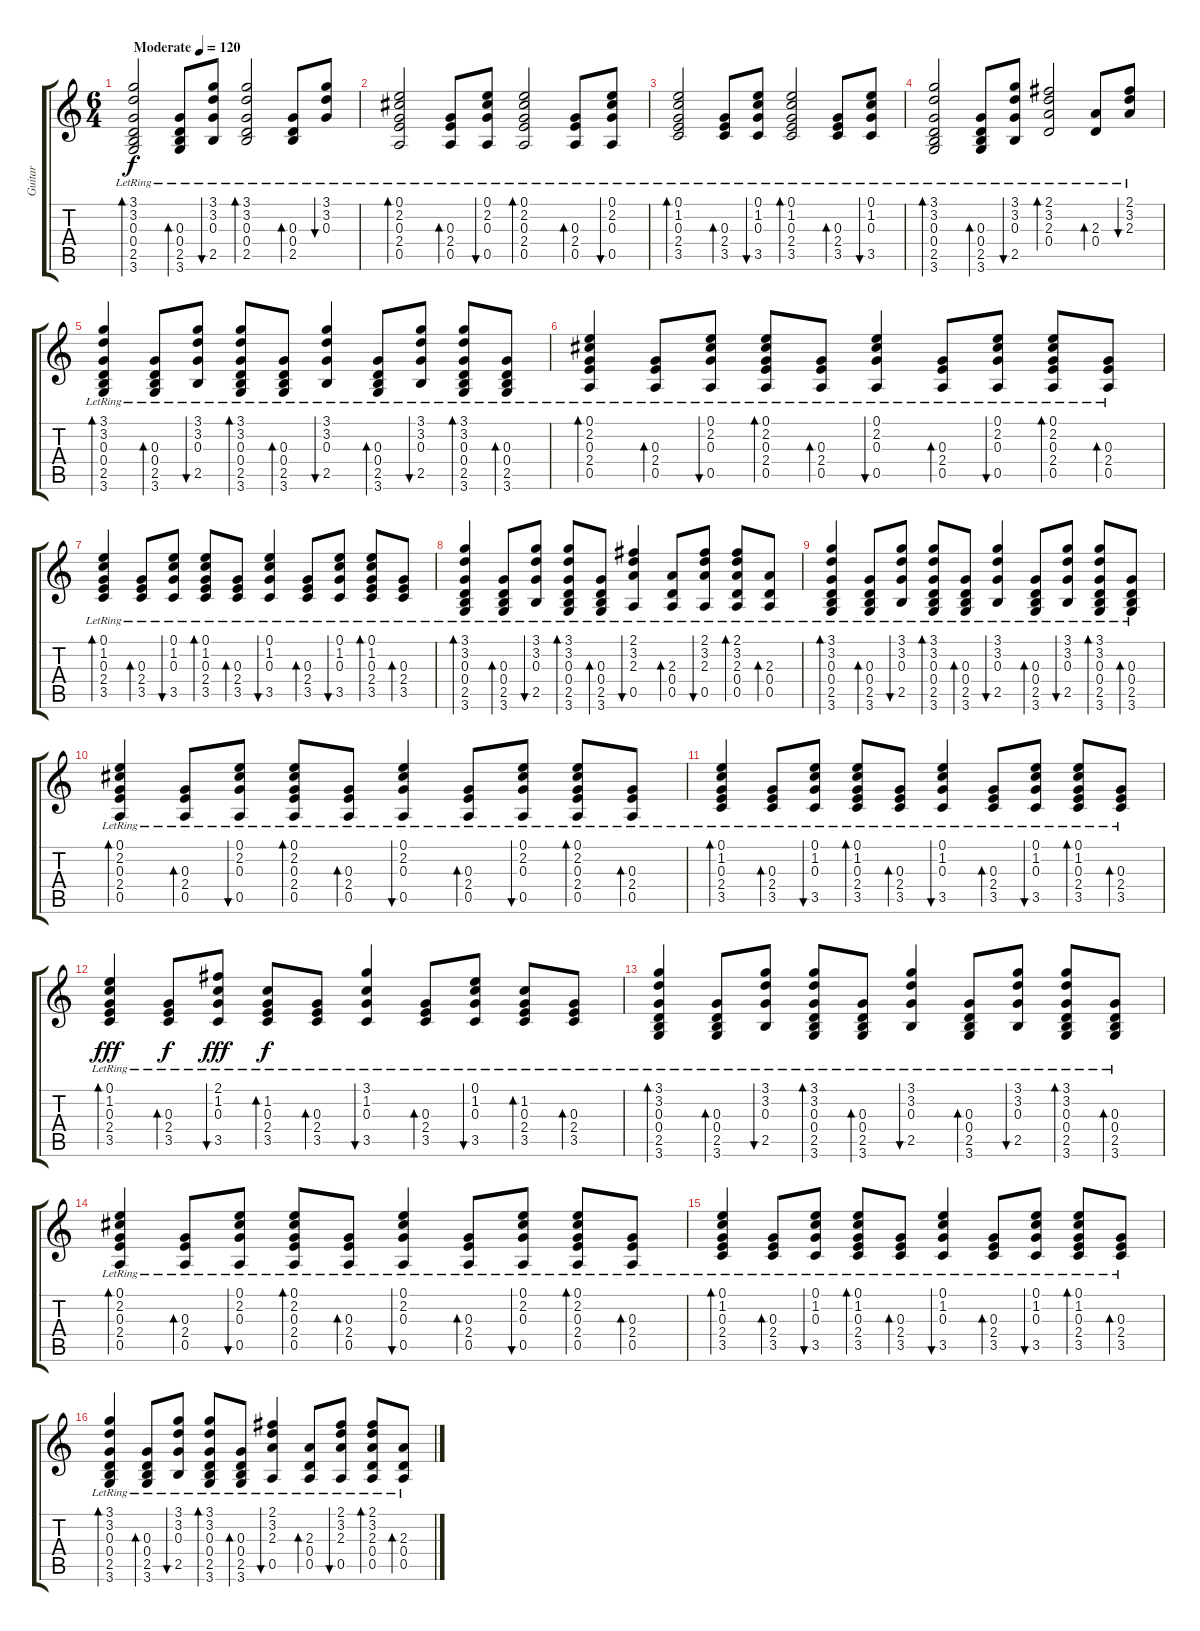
\track ("Guitar" "Guitar") {instrument acousticguitarsteel}
\staff {score tabs}
\tuning (E4 B3 G3 D3 A2 E2) {hide}
\ts (6 4)
\tempo (120 "Moderate")
\clef g2
\ks c
(3.1{lr} 3.2{lr} 0.3{lr} 0.4{lr} 2.5{lr} 3.6{lr}).2{bd 60 dy f instrument acousticguitarsteel} (0.3{lr} 0.4{lr} 2.5{lr} 3.6{lr}).8{bd 60} (3.1{lr} 3.2{lr} 0.3{lr} 2.5{lr}).8{bu 60} (3.1{lr} 3.2{lr} 0.3{lr} 0.4{lr} 2.5).2{bd 60} (0.3{lr} 0.4{lr} 2.5).8{bd 60} (3.1{lr} 3.2{lr} 0.3{lr}).8{bu 60} |
(0.1{lr} 2.2{lr} 0.3{lr} 2.4{lr} 0.5{lr}).2{bd 60} (0.3{lr} 2.4{lr} 0.5{lr}).8{bd 60} (0.1{lr} 2.2{lr} 0.3{lr} 0.5{lr}).8{bu 60} (0.1{lr} 2.2{lr} 0.3{lr} 2.4{lr} 0.5{lr}).2{bd 60} (0.3{lr} 2.4{lr} 0.5{lr}).8{bd 60} (0.1{lr} 2.2{lr} 0.3{lr} 0.5{lr}).8{bu 60} |
(0.1{lr} 1.2{lr} 0.3{lr} 2.4{lr} 3.5{lr}).2{bd 60} (0.3{lr} 2.4{lr} 3.5{lr}).8{bd 60} (0.1{lr} 1.2{lr} 0.3{lr} 3.5{lr}).8{bu 60} (0.1{lr} 1.2{lr} 0.3{lr} 2.4{lr} 3.5{lr}).2{bd 60} (0.3{lr} 2.4{lr} 3.5{lr}).8{bd 60} (0.1{lr} 1.2{lr} 0.3{lr} 3.5{lr}).8{bu 60} |
(3.1{lr} 3.2{lr} 0.3{lr} 0.4{lr} 2.5{lr} 3.6{lr}).2{bd 60} (0.3{lr} 0.4{lr} 2.5{lr} 3.6{lr}).8{bd 60} (3.1{lr} 3.2{lr} 0.3{lr} 2.5{lr}).8{bu 60} (2.1{lr} 3.2{lr} 2.3{lr} 0.4{lr}).2{bd 60} (2.3{lr} 0.4{lr}).8{bd 60} (2.1{lr} 3.2{lr} 2.3{lr}).8{bu 60} |
(3.1{lr} 3.2{lr} 0.3{lr} 0.4{lr} 2.5{lr} 3.6{lr}).4{bd 60} (0.3{lr} 0.4{lr} 2.5{lr} 3.6{lr}).8{bd 60} (3.1{lr} 3.2{lr} 0.3{lr} 2.5{lr}).8{bu 60} (3.1{lr} 3.2{lr} 0.3{lr} 0.4{lr} 2.5{lr} 3.6{lr}).8{bd 60} (0.3{lr} 0.4{lr} 2.5{lr} 3.6{lr}).8{bd 60} (3.1{lr} 3.2{lr} 0.3{lr} 2.5{lr}).4{bu 60} (0.3{lr} 0.4{lr} 2.5{lr} 3.6{lr}).8{bd 60} (3.1{lr} 3.2{lr} 0.3{lr} 2.5{lr}).8{bu 60} (3.1{lr} 3.2{lr} 0.3{lr} 0.4{lr} 2.5{lr} 3.6{lr}).8{bd 60} (0.3{lr} 0.4{lr} 2.5{lr} 3.6{lr}).8{bd 60} |
(0.1{lr} 2.2{lr} 0.3{lr} 2.4{lr} 0.5{lr}).4{bd 60} (0.3{lr} 2.4{lr} 0.5{lr}).8{bd 60} (0.1{lr} 2.2{lr} 0.3{lr} 0.5{lr}).8{bu 60} (0.1{lr} 2.2{lr} 0.3{lr} 2.4{lr} 0.5{lr}).8{bd 60} (0.3{lr} 2.4{lr} 0.5{lr}).8{bd 60} (0.1{lr} 2.2{lr} 0.3{lr} 0.5{lr}).4{bu 60} (0.3{lr} 2.4{lr} 0.5{lr}).8{bd 60} (0.1{lr} 2.2{lr} 0.3{lr} 0.5{lr}).8{bu 60} (0.1{lr} 2.2{lr} 0.3{lr} 2.4{lr} 0.5{lr}).8{bd 60} (0.3{lr} 2.4{lr} 0.5{lr}).8{bd 60} |
(0.1{lr} 1.2{lr} 0.3{lr} 2.4{lr} 3.5{lr}).4{bd 60} (0.3{lr} 2.4{lr} 3.5{lr}).8{bd 60} (0.1{lr} 1.2{lr} 0.3{lr} 3.5{lr}).8{bu 60} (0.1{lr} 1.2{lr} 0.3{lr} 2.4{lr} 3.5{lr}).8{bd 60} (0.3{lr} 2.4{lr} 3.5{lr}).8{bd 60} (0.1{lr} 1.2{lr} 0.3{lr} 3.5{lr}).4{bu 60} (0.3{lr} 2.4{lr} 3.5{lr}).8{bd 60} (0.1{lr} 1.2{lr} 0.3{lr} 3.5{lr}).8{bu 60} (0.1{lr} 1.2{lr} 0.3{lr} 2.4{lr} 3.5{lr}).8{bd 60} (0.3{lr} 2.4{lr} 3.5{lr}).8{bd 60} |
(3.1{lr} 3.2{lr} 0.3{lr} 0.4{lr} 2.5{lr} 3.6{lr}).4{bd 60} (0.3{lr} 0.4{lr} 2.5{lr} 3.6{lr}).8{bd 60} (3.1{lr} 3.2{lr} 0.3{lr} 2.5{lr}).8{bu 60} (3.1{lr} 3.2{lr} 0.3{lr} 0.4{lr} 2.5{lr} 3.6{lr}).8{bd 60} (0.3{lr} 0.4{lr} 2.5{lr} 3.6{lr}).8{bd 60} (2.1{lr} 3.2{lr} 2.3{lr} 0.5{lr}).4{bu 60} (2.3{lr} 0.4{lr} 0.5{lr}).8{bd 60} (2.1{lr} 3.2{lr} 2.3{lr} 0.5{lr}).8{bu 60} (2.1{lr} 3.2{lr} 2.3{lr} 0.4{lr} 0.5{lr}).8{bd 60} (2.3{lr} 0.4{lr} 0.5{lr}).8{bd 60} |
(3.1{lr} 3.2{lr} 0.3{lr} 0.4{lr} 2.5{lr} 3.6{lr}).4{bd 60} (0.3{lr} 0.4{lr} 2.5{lr} 3.6{lr}).8{bd 60} (3.1{lr} 3.2{lr} 0.3{lr} 2.5{lr}).8{bu 60} (3.1{lr} 3.2{lr} 0.3{lr} 0.4{lr} 2.5{lr} 3.6{lr}).8{bd 60} (0.3{lr} 0.4{lr} 2.5{lr} 3.6{lr}).8{bd 60} (3.1{lr} 3.2{lr} 0.3{lr} 2.5{lr}).4{bu 60} (0.3{lr} 0.4{lr} 2.5{lr} 3.6{lr}).8{bd 60} (3.1{lr} 3.2{lr} 0.3{lr} 2.5{lr}).8{bu 60} (3.1{lr} 3.2{lr} 0.3{lr} 0.4{lr} 2.5{lr} 3.6{lr}).8{bd 60} (0.3{lr} 0.4{lr} 2.5{lr} 3.6{lr}).8{bd 60} |
(0.1{lr} 2.2{lr} 0.3{lr} 2.4{lr} 0.5{lr}).4{bd 60} (0.3{lr} 2.4{lr} 0.5{lr}).8{bd 60} (0.1{lr} 2.2{lr} 0.3{lr} 0.5{lr}).8{bu 60} (0.1{lr} 2.2{lr} 0.3{lr} 2.4{lr} 0.5{lr}).8{bd 60} (0.3{lr} 2.4{lr} 0.5{lr}).8{bd 60} (0.1{lr} 2.2{lr} 0.3{lr} 0.5{lr}).4{bu 60} (0.3{lr} 2.4{lr} 0.5{lr}).8{bd 60} (0.1{lr} 2.2{lr} 0.3{lr} 0.5{lr}).8{bu 60} (0.1{lr} 2.2{lr} 0.3{lr} 2.4{lr} 0.5{lr}).8{bd 60} (0.3{lr} 2.4{lr} 0.5{lr}).8{bd 60} |
(0.1{lr} 1.2{lr} 0.3{lr} 2.4{lr} 3.5{lr}).4{bd 60} (0.3{lr} 2.4{lr} 3.5{lr}).8{bd 60} (0.1{lr} 1.2{lr} 0.3{lr} 3.5{lr}).8{bu 60} (0.1{lr} 1.2{lr} 0.3{lr} 2.4{lr} 3.5{lr}).8{bd 60} (0.3{lr} 2.4{lr} 3.5{lr}).8{bd 60} (0.1{lr} 1.2{lr} 0.3{lr} 3.5{lr}).4{bu 60} (0.3{lr} 2.4{lr} 3.5{lr}).8{bd 60} (0.1{lr} 1.2{lr} 0.3{lr} 3.5{lr}).8{bu 60} (0.1{lr} 1.2{lr} 0.3{lr} 2.4{lr} 3.5{lr}).8{bd 60} (0.3{lr} 2.4{lr} 3.5{lr}).8{bd 60} |
(0.1{lr} 1.2{lr} 0.3{lr} 2.4{lr} 3.5{lr}).4{bd 60 dy fff} (0.3{lr} 2.4{lr} 3.5{lr}).8{bd 60 dy f} (2.1{lr} 1.2{lr} 0.3{lr} 3.5{lr}).8{bu 60 dy fff} (1.2{lr} 0.3{lr} 2.4{lr} 3.5{lr}).8{bd 60 dy f} (0.3{lr} 2.4{lr} 3.5{lr}).8{bd 60} (3.1{lr} 1.2{lr} 0.3{lr} 3.5{lr}).4{bu 60} (0.3{lr} 2.4{lr} 3.5{lr}).8{bd 60} (0.1{lr} 1.2{lr} 0.3{lr} 3.5{lr}).8{bu 60} (1.2{lr} 0.3{lr} 2.4{lr} 3.5{lr}).8{bd 60} (0.3{lr} 2.4{lr} 3.5{lr}).8{bd 60} |
(3.1{lr} 3.2{lr} 0.3{lr} 0.4{lr} 2.5{lr} 3.6{lr}).4{bd 60} (0.3{lr} 0.4{lr} 2.5{lr} 3.6{lr}).8{bd 60} (3.1{lr} 3.2{lr} 0.3{lr} 2.5{lr}).8{bu 60} (3.1{lr} 3.2{lr} 0.3{lr} 0.4{lr} 2.5{lr} 3.6{lr}).8{bd 60} (0.3{lr} 0.4{lr} 2.5{lr} 3.6{lr}).8{bd 60} (3.1{lr} 3.2{lr} 0.3{lr} 2.5{lr}).4{bu 60} (0.3{lr} 0.4{lr} 2.5{lr} 3.6{lr}).8{bd 60} (3.1{lr} 3.2{lr} 0.3{lr} 2.5{lr}).8{bu 60} (3.1{lr} 3.2{lr} 0.3{lr} 0.4{lr} 2.5{lr} 3.6{lr}).8{bd 60} (0.3{lr} 0.4{lr} 2.5{lr} 3.6{lr}).8{bd 60} |
(0.1{lr} 2.2{lr} 0.3{lr} 2.4{lr} 0.5{lr}).4{bd 60} (0.3{lr} 2.4{lr} 0.5{lr}).8{bd 60} (0.1{lr} 2.2{lr} 0.3{lr} 0.5{lr}).8{bu 60} (0.1{lr} 2.2{lr} 0.3{lr} 2.4{lr} 0.5{lr}).8{bd 60} (0.3{lr} 2.4{lr} 0.5{lr}).8{bd 60} (0.1{lr} 2.2{lr} 0.3{lr} 0.5{lr}).4{bu 60} (0.3{lr} 2.4{lr} 0.5{lr}).8{bd 60} (0.1{lr} 2.2{lr} 0.3{lr} 0.5{lr}).8{bu 60} (0.1{lr} 2.2{lr} 0.3{lr} 2.4{lr} 0.5{lr}).8{bd 60} (0.3{lr} 2.4{lr} 0.5{lr}).8{bd 60} |
(0.1{lr} 1.2{lr} 0.3{lr} 2.4{lr} 3.5{lr}).4{bd 60} (0.3{lr} 2.4{lr} 3.5{lr}).8{bd 60} (0.1{lr} 1.2{lr} 0.3{lr} 3.5{lr}).8{bu 60} (0.1{lr} 1.2{lr} 0.3{lr} 2.4{lr} 3.5{lr}).8{bd 60} (0.3{lr} 2.4{lr} 3.5{lr}).8{bd 60} (0.1{lr} 1.2{lr} 0.3{lr} 3.5{lr}).4{bu 60} (0.3{lr} 2.4{lr} 3.5{lr}).8{bd 60} (0.1{lr} 1.2{lr} 0.3{lr} 3.5{lr}).8{bu 60} (0.1{lr} 1.2{lr} 0.3{lr} 2.4{lr} 3.5{lr}).8{bd 60} (0.3{lr} 2.4{lr} 3.5{lr}).8{bd 60} |
(3.1{lr} 3.2{lr} 0.3{lr} 0.4{lr} 2.5{lr} 3.6{lr}).4{bd 60} (0.3{lr} 0.4{lr} 2.5{lr} 3.6{lr}).8{bd 60} (3.1{lr} 3.2{lr} 0.3{lr} 2.5{lr}).8{bu 60} (3.1{lr} 3.2{lr} 0.3{lr} 0.4{lr} 2.5{lr} 3.6{lr}).8{bd 60} (0.3{lr} 0.4{lr} 2.5{lr} 3.6{lr}).8{bd 60} (2.1{lr} 3.2{lr} 2.3{lr} 0.5{lr}).4{bu 60} (2.3{lr} 0.4{lr} 0.5{lr}).8{bd 60} (2.1{lr} 3.2{lr} 2.3{lr} 0.5{lr}).8{bu 60} (2.1{lr} 3.2{lr} 2.3{lr} 0.4{lr} 0.5{lr}).8{bd 60} (2.3{lr} 0.4{lr} 0.5{lr}).8{bd 60}
